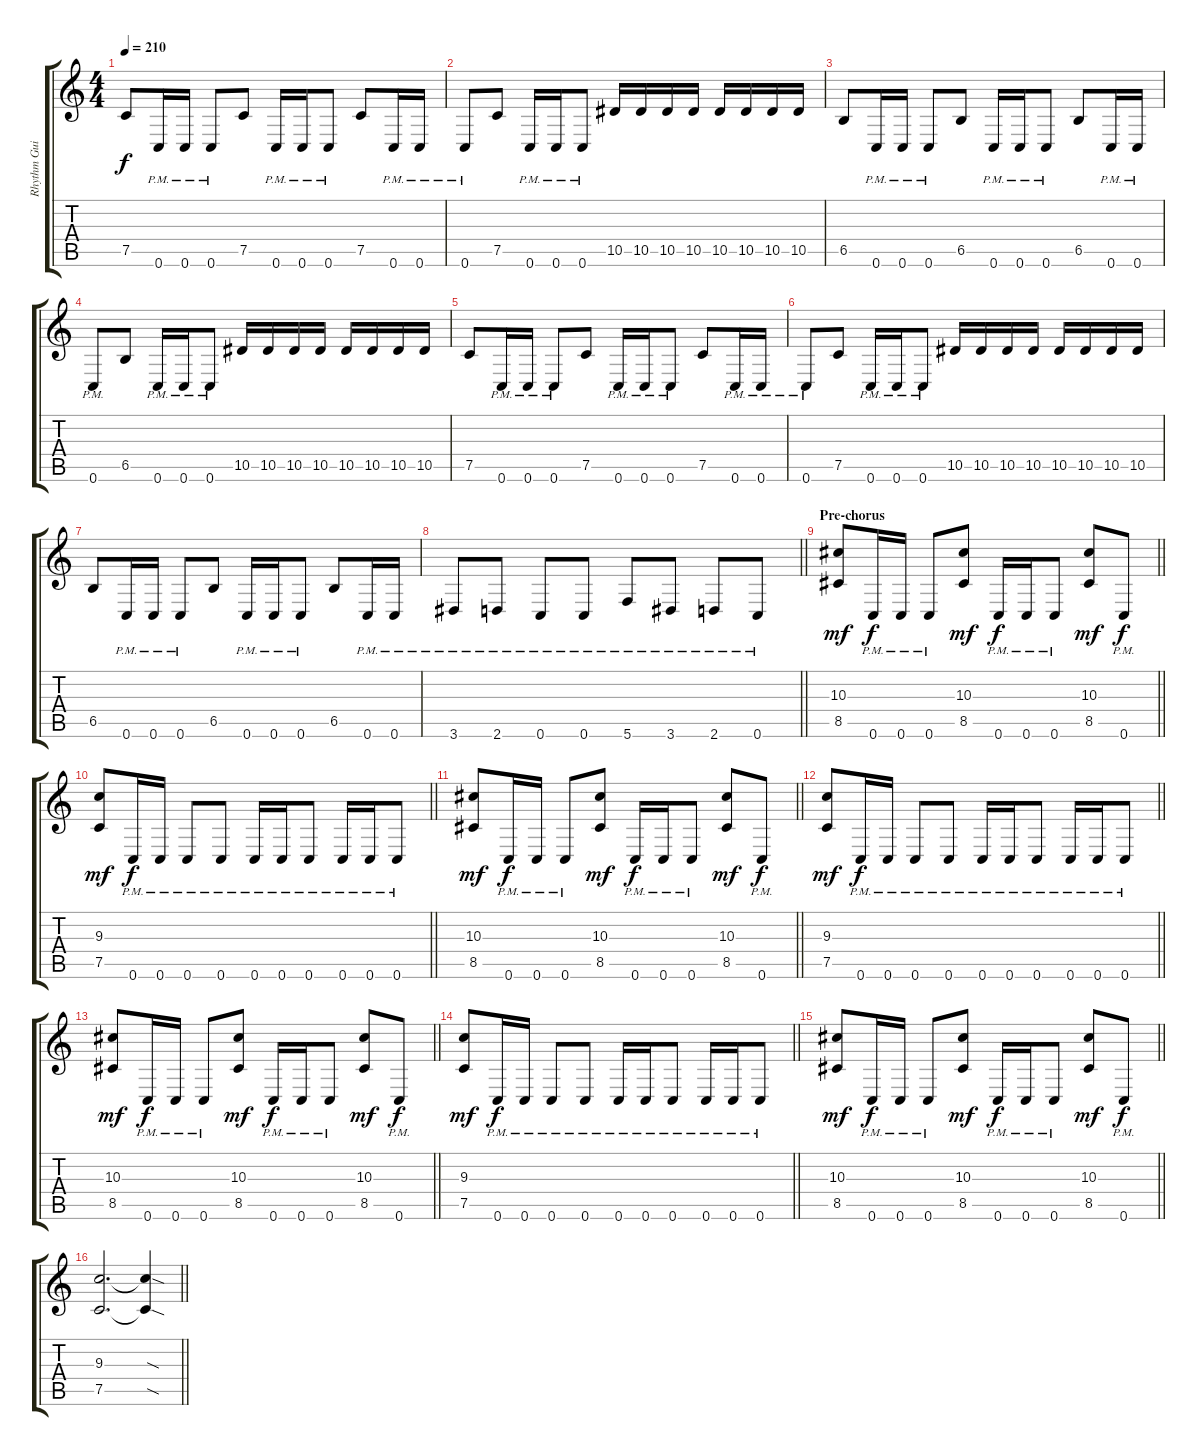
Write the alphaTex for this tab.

\track ("Rhythm Guitar I" "Rhythm Gui") {instrument distortionguitar}
\staff {score tabs}
\tuning (C4 G3 Eb3 Bb2 F2 C2) {hide}
\ts (4 4)
\tempo 210
\clef g2
\ks c
7.5.8{dy f} 0.6{pm}.16 0.6{pm}.16 0.6{pm}.8 7.5.8 0.6{pm}.16 0.6{pm}.16 0.6{pm}.8 7.5.8 0.6{pm}.16 0.6{pm}.16 |
0.6{pm}.8 7.5.8 0.6{pm}.16 0.6{pm}.16 0.6{pm}.8 10.5.16 10.5.16 10.5.16 10.5.16 10.5.16 10.5.16 10.5.16 10.5.16 |
6.5.8 0.6{pm}.16 0.6{pm}.16 0.6{pm}.8 6.5.8 0.6{pm}.16 0.6{pm}.16 0.6{pm}.8 6.5.8 0.6{pm}.16 0.6{pm}.16 |
0.6{pm}.8 6.5.8 0.6{pm}.16 0.6{pm}.16 0.6{pm}.8 10.5.16 10.5.16 10.5.16 10.5.16 10.5.16 10.5.16 10.5.16 10.5.16 |
7.5.8 0.6{pm}.16 0.6{pm}.16 0.6{pm}.8 7.5.8 0.6{pm}.16 0.6{pm}.16 0.6{pm}.8 7.5.8 0.6{pm}.16 0.6{pm}.16 |
0.6{pm}.8 7.5.8 0.6{pm}.16 0.6{pm}.16 0.6{pm}.8 10.5.16 10.5.16 10.5.16 10.5.16 10.5.16 10.5.16 10.5.16 10.5.16 |
6.5.8 0.6{pm}.16 0.6{pm}.16 0.6{pm}.8 6.5.8 0.6{pm}.16 0.6{pm}.16 0.6{pm}.8 6.5.8 0.6{pm}.16 0.6{pm}.16 |
\barLineRight lightlight
3.6{pm}.8 2.6{pm}.8 0.6{pm}.8 0.6{pm}.8 5.6{pm}.8 3.6{pm}.8 2.6{pm}.8 0.6{pm}.8 |
\section ("" "Pre-chorus")
\barLineRight lightlight
(10.3 8.5).8{dy mf} 0.6{pm}.16{dy f} 0.6{pm}.16 0.6{pm}.8 (10.3 8.5).8{dy mf} 0.6{pm}.16{dy f} 0.6{pm}.16 0.6{pm}.8 (10.3 8.5).8{dy mf} 0.6{pm}.8{dy f} |
\barLineRight lightlight
(9.3 7.5).8{dy mf} 0.6{pm}.16{dy f} 0.6{pm}.16 0.6{pm}.8 0.6{pm}.8 0.6{pm}.16 0.6{pm}.16 0.6{pm}.8 0.6{pm}.16 0.6{pm}.16 0.6{pm}.8 |
\barLineRight lightlight
(10.3 8.5).8{dy mf} 0.6{pm}.16{dy f} 0.6{pm}.16 0.6{pm}.8 (10.3 8.5).8{dy mf} 0.6{pm}.16{dy f} 0.6{pm}.16 0.6{pm}.8 (10.3 8.5).8{dy mf} 0.6{pm}.8{dy f} |
\barLineRight lightlight
(9.3 7.5).8{dy mf} 0.6{pm}.16{dy f} 0.6{pm}.16 0.6{pm}.8 0.6{pm}.8 0.6{pm}.16 0.6{pm}.16 0.6{pm}.8 0.6{pm}.16 0.6{pm}.16 0.6{pm}.8 |
\barLineRight lightlight
(10.3 8.5).8{dy mf} 0.6{pm}.16{dy f} 0.6{pm}.16 0.6{pm}.8 (10.3 8.5).8{dy mf} 0.6{pm}.16{dy f} 0.6{pm}.16 0.6{pm}.8 (10.3 8.5).8{dy mf} 0.6{pm}.8{dy f} |
\barLineRight lightlight
(9.3 7.5).8{dy mf} 0.6{pm}.16{dy f} 0.6{pm}.16 0.6{pm}.8 0.6{pm}.8 0.6{pm}.16 0.6{pm}.16 0.6{pm}.8 0.6{pm}.16 0.6{pm}.16 0.6{pm}.8 |
\barLineRight lightlight
(10.3 8.5).8{dy mf} 0.6{pm}.16{dy f} 0.6{pm}.16 0.6{pm}.8 (10.3 8.5).8{dy mf} 0.6{pm}.16{dy f} 0.6{pm}.16 0.6{pm}.8 (10.3 8.5).8{dy mf} 0.6{pm}.8{dy f} |
\barLineRight lightlight
(9.3 7.5).2{d} (9.3{sod t} 7.5{sod t}).4
